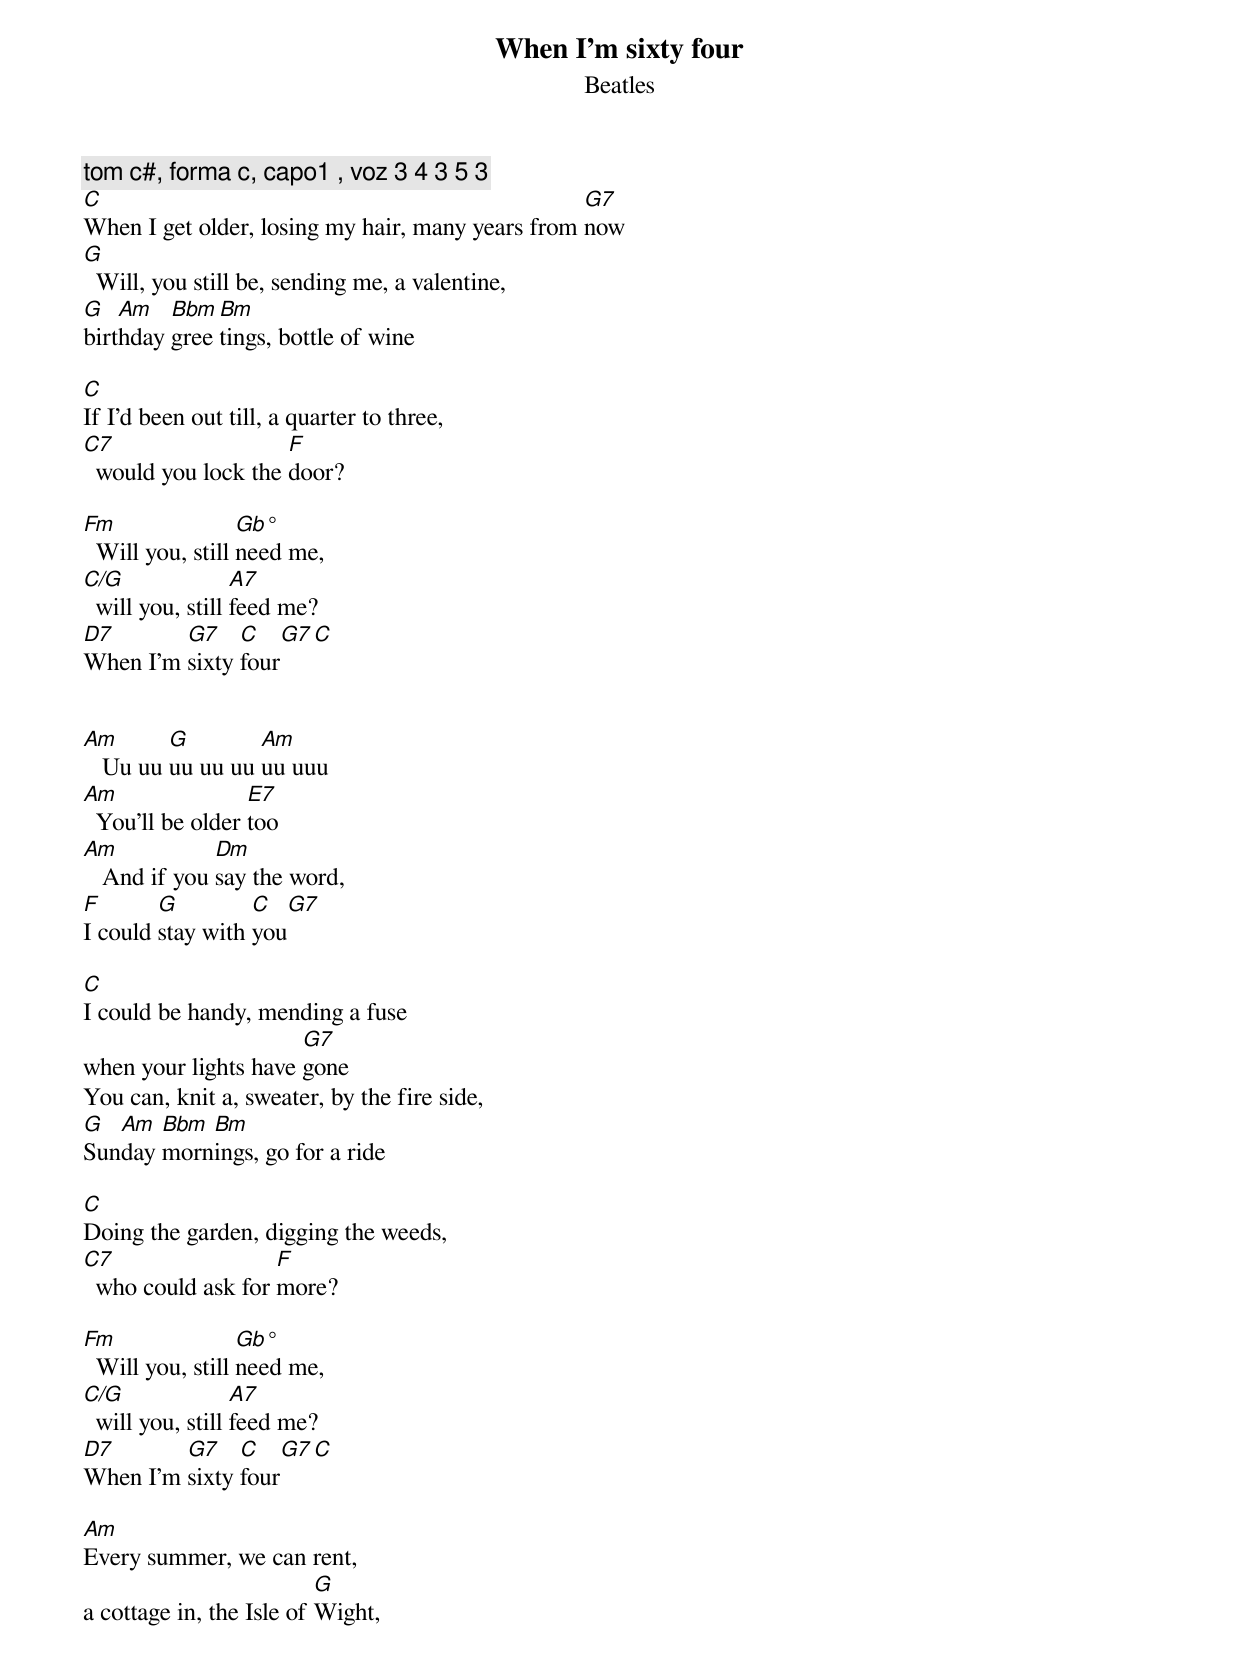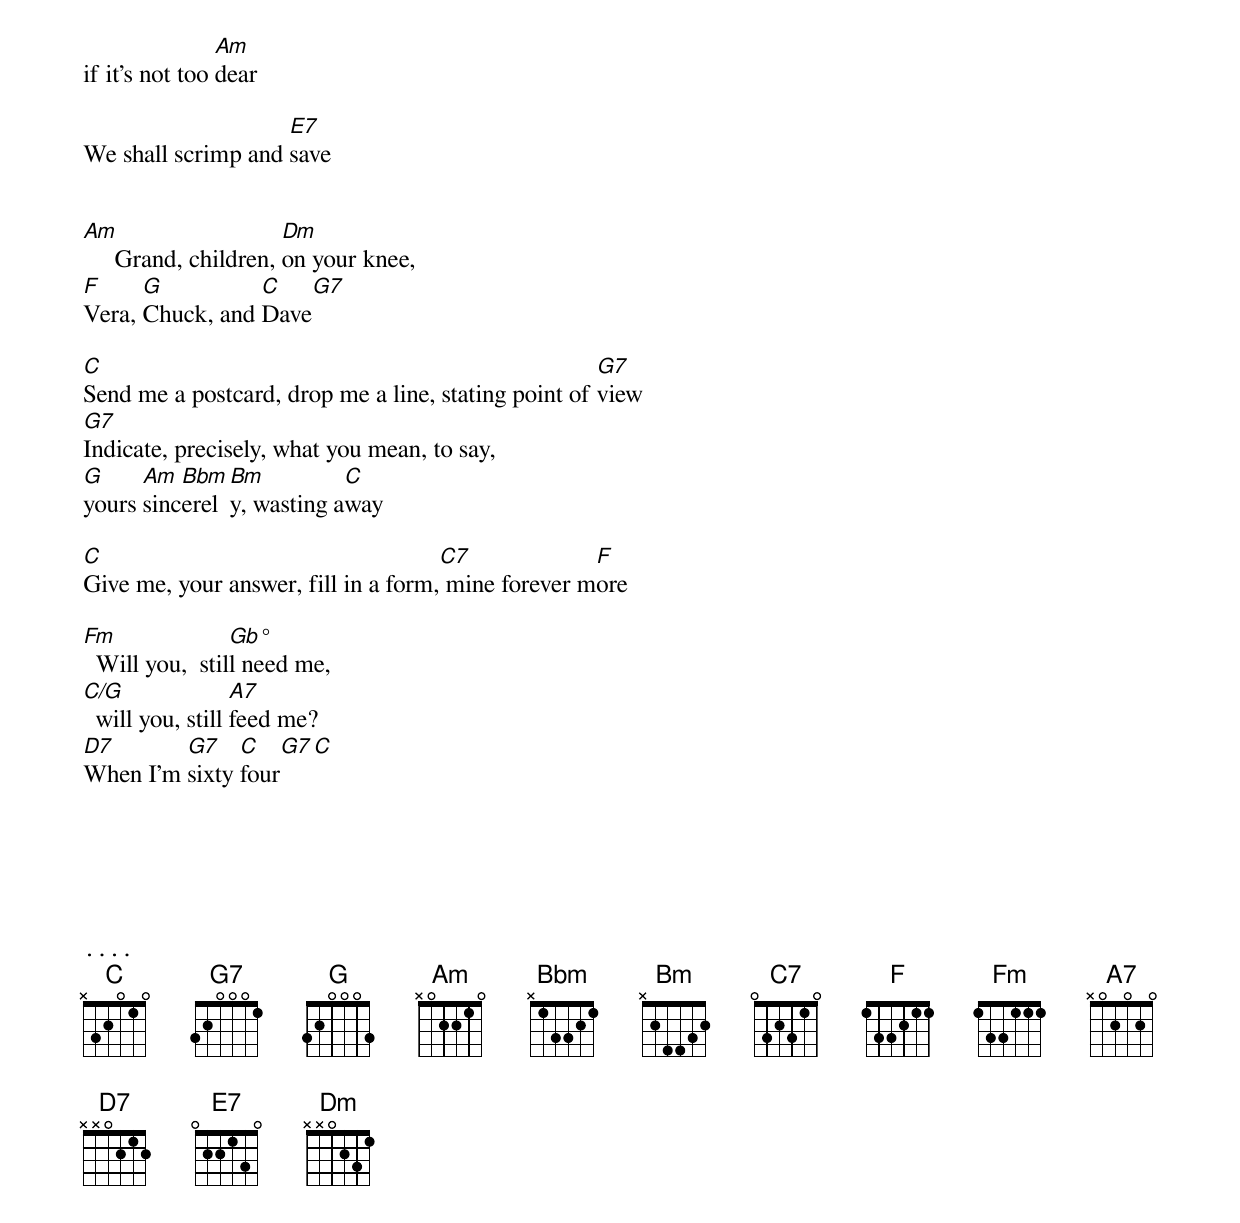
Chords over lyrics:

When I'm sixty four
Beatles

tom c#, forma c, capo1 , voz 3 4 3 5 3
C                                                 G7
When I get older, losing my hair, many years from now
G
  Will, you still be, sending me, a valentine,
G   Am   Bbm Bm
birthday greetings, bottle of wine

C
If I'd been out till, a quarter to three,
C7                   F
  would you lock the door?

Fm                Gb°
  Will you, still need me,
C/G               A7
  will you, still feed me?
D7       G7    C   G7 C
When I'm sixty four


Am       G        Am
   Uu uu uu uu uu uu uuu
Am                E7
  You'll be older too
Am            Dm
   And if you say the word,
F       G         C   G7
I could stay with you

C
I could be handy, mending a fuse
                      G7
when your lights have gone
You can, knit a, sweater, by the fire side,
G  Am  Bbm Bm
Sunday mornings, go for a ride

C
Doing the garden, digging the weeds,
C7                  F
  who could ask for more?

Fm                Gb°
  Will you, still need me,
C/G               A7
  will you, still feed me?
D7       G7    C   G7 C
When I'm sixty four

Am
Every summer, we can rent,
                          G
a cottage in, the Isle of Wight,
                Am
if it's not too dear

                    E7
We shall scrimp and save


Am                    Dm
     Grand, children, on your knee,
F     G          C     G7
Vera, Chuck, and Dave

C                                                    G7
Send me a postcard, drop me a line, stating point of view
G7
Indicate, precisely, what you mean, to say,
G     Am  Bbm Bm          C
yours sincerely, wasting away

C                                    C7             F
Give me, your answer, fill in a form, mine forever more

Fm               Gb°
  Will you,  still need me,
C/G               A7
  will you, still feed me?
D7       G7    C   G7 C
When I'm sixty four






....
